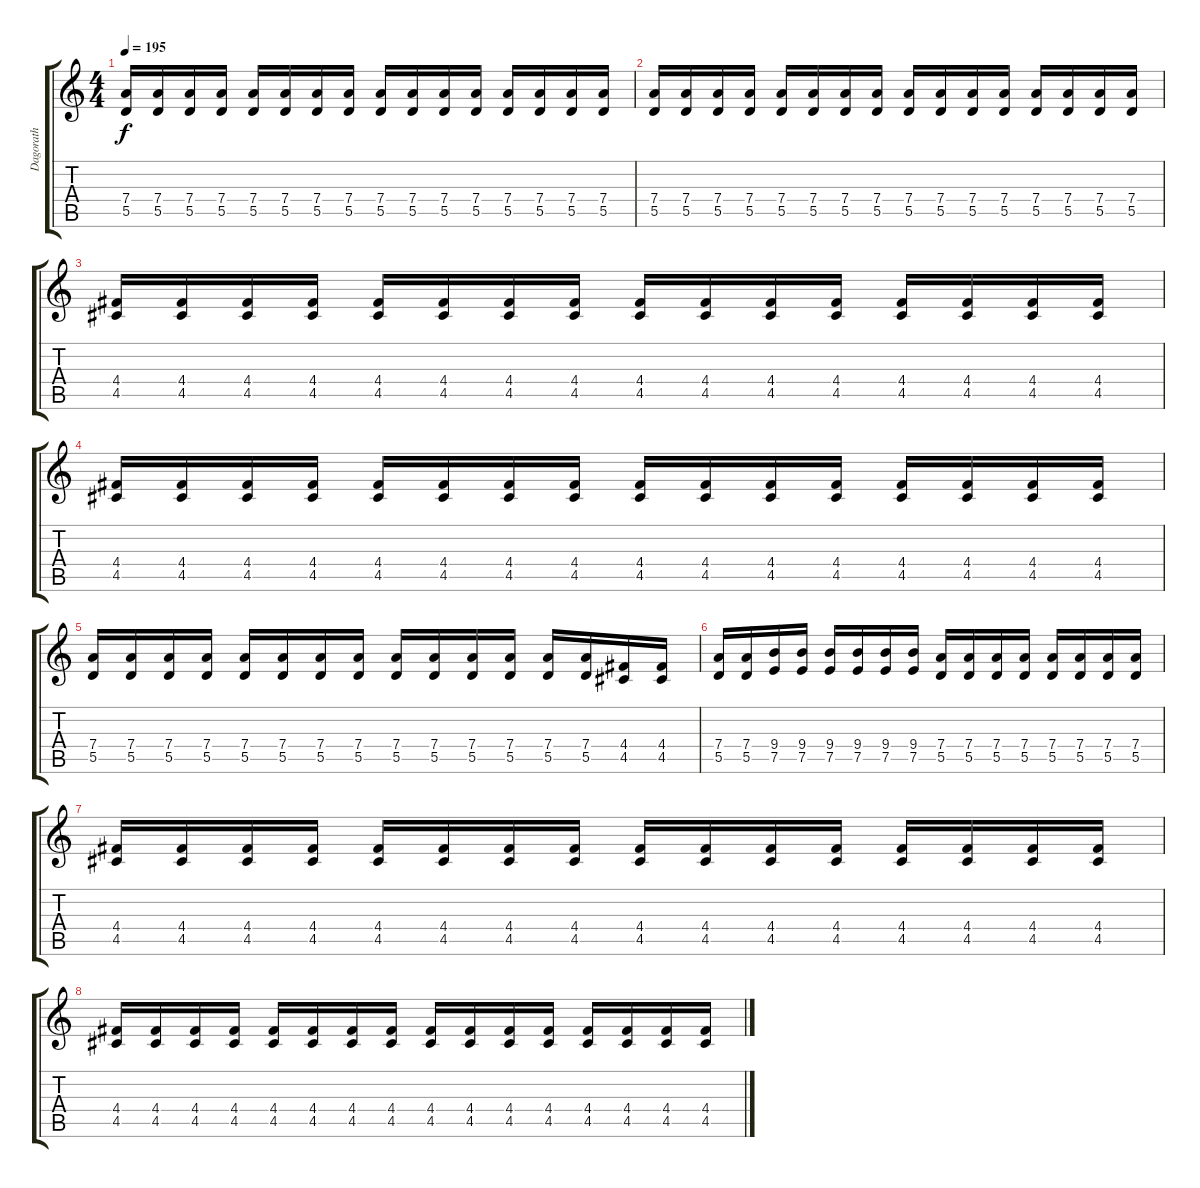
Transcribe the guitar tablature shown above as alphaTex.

\track ("Dagorath" "Dagorath") {instrument overdrivenguitar}
\staff {score tabs}
\tuning (E4 B3 G3 D3 A2 E2) {hide}
\ts (4 4)
\tempo 195
\clef g2
\ks c
(7.4 5.5).16{dy f} (7.4 5.5).16 (7.4 5.5).16 (7.4 5.5).16 (7.4 5.5).16 (7.4 5.5).16 (7.4 5.5).16 (7.4 5.5).16 (7.4 5.5).16 (7.4 5.5).16 (7.4 5.5).16 (7.4 5.5).16 (7.4 5.5).16 (7.4 5.5).16 (7.4 5.5).16 (7.4 5.5).16 |
(7.4 5.5).16 (7.4 5.5).16 (7.4 5.5).16 (7.4 5.5).16 (7.4 5.5).16 (7.4 5.5).16 (7.4 5.5).16 (7.4 5.5).16 (7.4 5.5).16 (7.4 5.5).16 (7.4 5.5).16 (7.4 5.5).16 (7.4 5.5).16 (7.4 5.5).16 (7.4 5.5).16 (7.4 5.5).16 |
(4.4 4.5).16 (4.4 4.5).16 (4.4 4.5).16 (4.4 4.5).16 (4.4 4.5).16 (4.4 4.5).16 (4.4 4.5).16 (4.4 4.5).16 (4.4 4.5).16 (4.4 4.5).16 (4.4 4.5).16 (4.4 4.5).16 (4.4 4.5).16 (4.4 4.5).16 (4.4 4.5).16 (4.4 4.5).16 |
(4.4 4.5).16 (4.4 4.5).16 (4.4 4.5).16 (4.4 4.5).16 (4.4 4.5).16 (4.4 4.5).16 (4.4 4.5).16 (4.4 4.5).16 (4.4 4.5).16 (4.4 4.5).16 (4.4 4.5).16 (4.4 4.5).16 (4.4 4.5).16 (4.4 4.5).16 (4.4 4.5).16 (4.4 4.5).16 |
(7.4 5.5).16 (7.4 5.5).16 (7.4 5.5).16 (7.4 5.5).16 (7.4 5.5).16 (7.4 5.5).16 (7.4 5.5).16 (7.4 5.5).16 (7.4 5.5).16 (7.4 5.5).16 (7.4 5.5).16 (7.4 5.5).16 (7.4 5.5).16 (7.4 5.5).16 (4.4 4.5).16 (4.4 4.5).16 |
(7.4 5.5).16 (7.4 5.5).16 (9.4 7.5).16 (9.4 7.5).16 (9.4 7.5).16 (9.4 7.5).16 (9.4 7.5).16 (9.4 7.5).16 (7.4 5.5).16 (7.4 5.5).16 (7.4 5.5).16 (7.4 5.5).16 (7.4 5.5).16 (7.4 5.5).16 (7.4 5.5).16 (7.4 5.5).16 |
(4.4 4.5).16 (4.4 4.5).16 (4.4 4.5).16 (4.4 4.5).16 (4.4 4.5).16 (4.4 4.5).16 (4.4 4.5).16 (4.4 4.5).16 (4.4 4.5).16 (4.4 4.5).16 (4.4 4.5).16 (4.4 4.5).16 (4.4 4.5).16 (4.4 4.5).16 (4.4 4.5).16 (4.4 4.5).16 |
(4.4 4.5).16 (4.4 4.5).16 (4.4 4.5).16 (4.4 4.5).16 (4.4 4.5).16 (4.4 4.5).16 (4.4 4.5).16 (4.4 4.5).16 (4.4 4.5).16 (4.4 4.5).16 (4.4 4.5).16 (4.4 4.5).16 (4.4 4.5).16 (4.4 4.5).16 (4.4 4.5).16 (4.4 4.5).16
